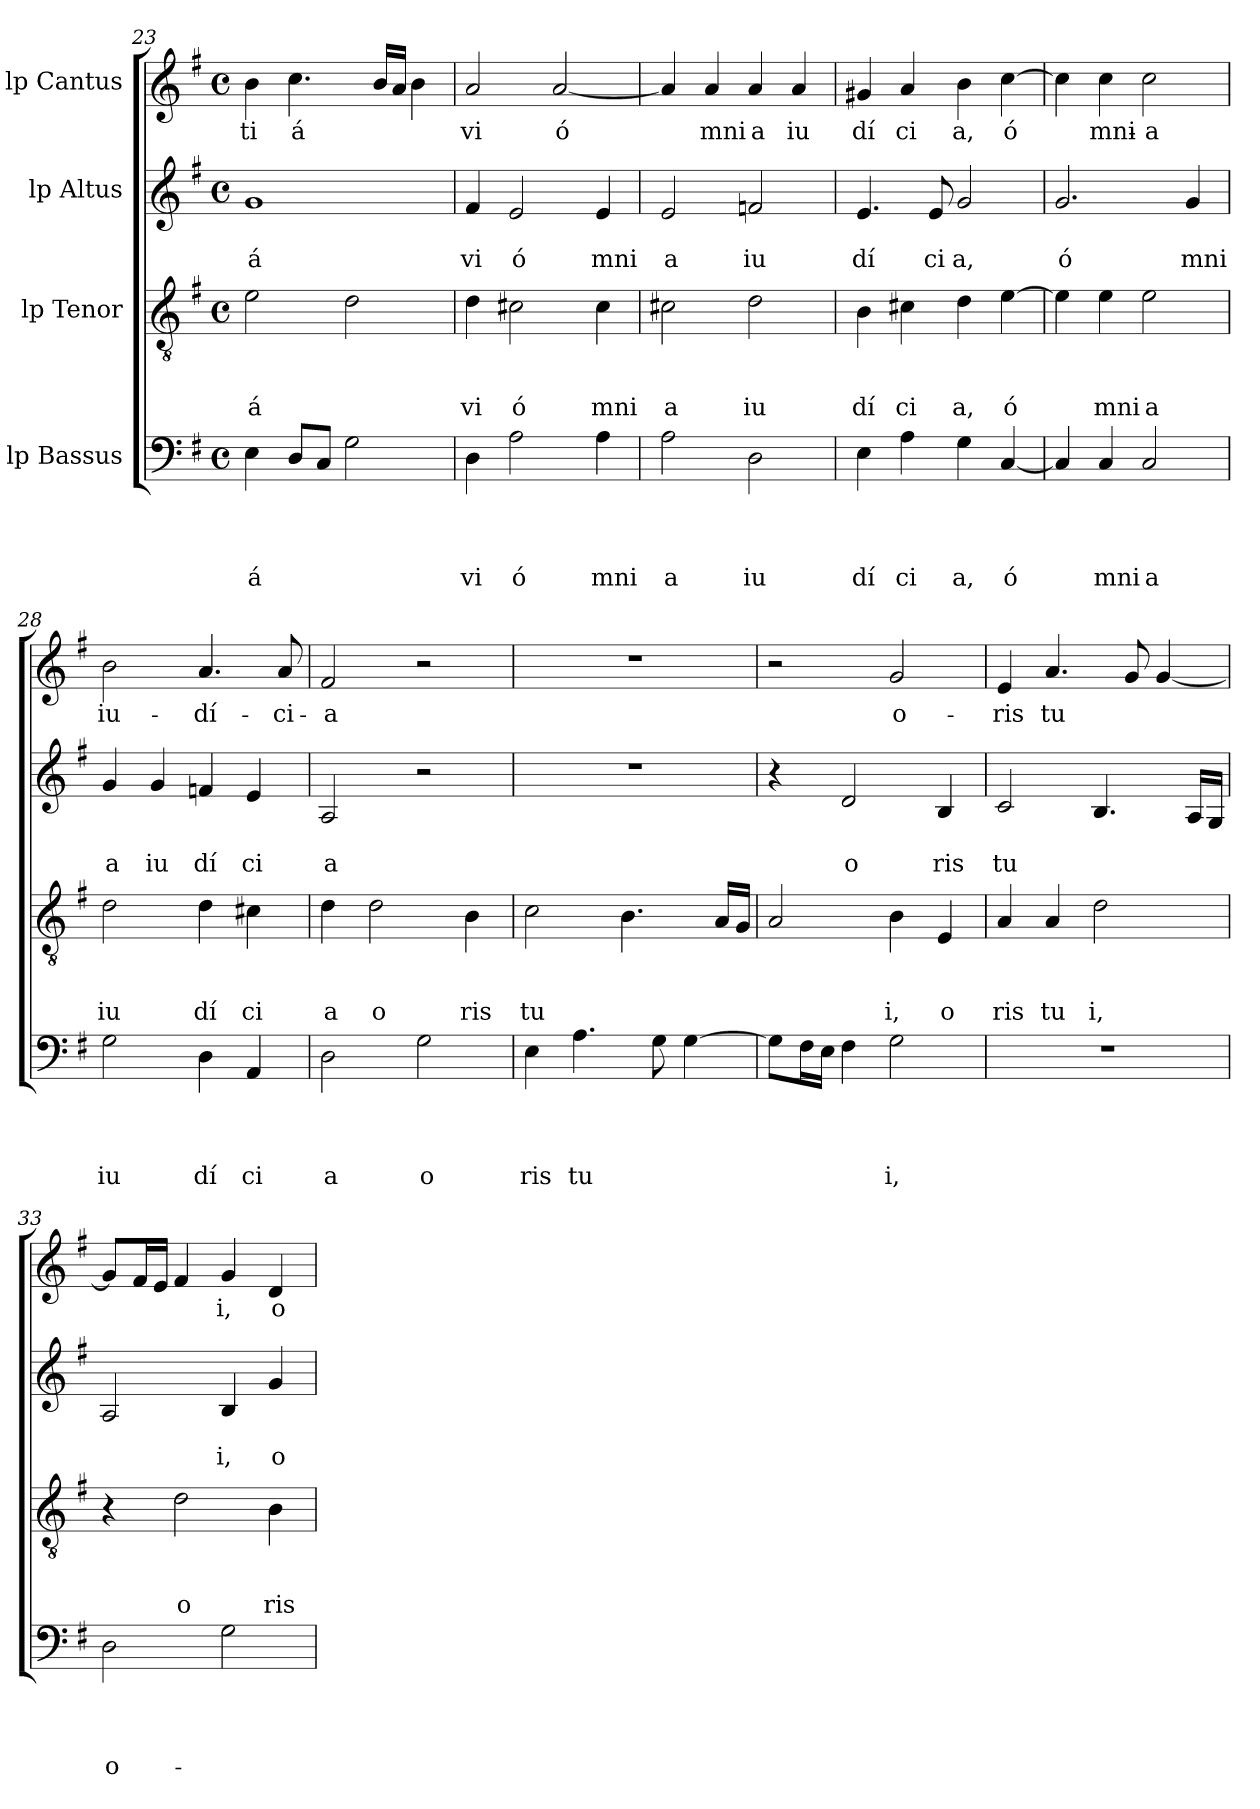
**kern	**text	**text	**text	**text	**kern	**text	**text	**text	**kern	**text	**text	**kern	**text
*part4	*part4	*part4	*part4	*part4	*part3	*part3	*part3	*part3	*part2	*part2	*part2	*part1	*part1
*staff4	*staff4	*staff4	*staff4	*staff4	*staff3	*staff3	*staff3	*staff3	*staff2	*staff2	*staff2	*staff1	*staff1
*I"lp Bassus	*	*	*	*	*I"lp Tenor	*	*	*	*I"lp Altus	*	*	*I"lp Cantus	*
*clefF4	*	*	*	*	*clefGv2	*	*	*	*clefG2	*	*	*clefG2	*
*k[f#]	*	*	*	*	*k[f#]	*	*	*	*k[f#]	*	*	*k[f#]	*
*G:	*	*	*	*	*G:	*	*	*	*G:	*	*	*G:	*
*M4/4	*	*	*	*	*M4/4	*	*	*	*M4/4	*	*	*M4/4	*
*met(c)	*	*	*	*	*met(c)	*	*	*	*met(c)	*	*	*met(c)	*
=23	=23	=23	=23	=23	=23	=23	=23	=23	=23	=23	=23	=23	=23
!	!	!	!	!LO:LY:b	!	!	!	!LO:LY:b	!	!	!LO:LY:b	!	!LO:LY:b
4E\	.	.	.	á	2e\	.	.	á	1g	.	á	4b\	ti
!	!	!	!	!	!	!	!	!	!	!	!	!	!LO:LY:b
8D/L	.	.	.	.	.	.	.	.	.	.	.	4.cc\	á
8C/J	.	.	.	.	.	.	.	.	.	.	.	.	.
2G\	.	.	.	.	2d\	.	.	.	.	.	.	.	.
.	.	.	.	.	.	.	.	.	.	.	.	16b/LL	.
.	.	.	.	.	.	.	.	.	.	.	.	16a/JJ	.
.	.	.	.	.	.	.	.	.	.	.	.	4b\	.
=24	=24	=24	=24	=24	=24	=24	=24	=24	=24	=24	=24	=24	=24
!	!	!	!	!LO:LY:b	!	!	!	!LO:LY:b	!	!	!LO:LY:b	!	!LO:LY:b
4D\	.	.	.	vi	4d\	.	.	vi	4f#/	.	vi	2a/	vi
!	!	!	!	!LO:LY:b	!	!	!	!LO:LY:b	!	!	!LO:LY:b	!	!
2A\	.	.	.	ó	2c#X\	.	.	ó	2e/	.	ó	.	.
!	!	!	!	!	!	!	!	!	!	!	!	!	!LO:LY:b
.	.	.	.	.	.	.	.	.	.	.	.	[<2a/	ó
!	!	!	!	!LO:LY:b	!	!	!	!LO:LY:b	!	!	!LO:LY:b	!	!
4A\	.	.	.	mni	4c#\	.	.	mni	4e/	.	mni	.	.
=25	=25	=25	=25	=25	=25	=25	=25	=25	=25	=25	=25	=25	=25
!	!	!	!	!LO:LY:b	!	!	!	!LO:LY:b	!	!	!LO:LY:b	!	!
2A\	.	.	.	a	2c#X\	.	.	a	2e/	.	a	4a/]	.
!	!	!	!	!	!	!	!	!	!	!	!	!	!LO:LY:b
.	.	.	.	.	.	.	.	.	.	.	.	4a/	mni
!	!	!	!	!LO:LY:b	!	!	!	!LO:LY:b	!	!	!LO:LY:b	!	!LO:LY:b
2D\	.	.	.	iu	2d\	.	.	iu	2fn/	.	iu	4a/	a
!	!	!	!	!	!	!	!	!	!	!	!	!	!LO:LY:b
.	.	.	.	.	.	.	.	.	.	.	.	4a/	iu
=26	=26	=26	=26	=26	=26	=26	=26	=26	=26	=26	=26	=26	=26
!	!	!	!	!LO:LY:b	!	!	!	!LO:LY:b	!	!	!LO:LY:b	!	!LO:LY:b
4E\	.	.	.	dí	4B\	.	.	dí	4.e/	.	dí	4g#X/	dí
!	!	!	!	!LO:LY:b	!	!	!	!LO:LY:b	!	!	!	!	!LO:LY:b
4A\	.	.	.	ci	4c#X\	.	.	ci	.	.	.	4a/	ci
!	!	!	!	!	!	!	!	!	!	!	!LO:LY:b	!	!
.	.	.	.	.	.	.	.	.	8e/	.	ci	.	.
!	!	!	!	!LO:LY:b	!	!	!	!LO:LY:b	!	!	!LO:LY:b	!	!LO:LY:b
4G\	.	.	.	a,	4d\	.	.	a,	2g/	.	a,	4b\	a,
!	!	!	!	!LO:LY:b	!	!	!	!LO:LY:b	!	!	!	!	!LO:LY:b
[<4C/	.	.	.	ó	[<4e\	.	.	ó	.	.	.	[<4cc\	ó
!!LO:LB:g=z
=27	=27	=27	=27	=27	=27	=27	=27	=27	=27	=27	=27	=27	=27
!	!	!	!	!	!	!	!	!	!	!	!LO:LY:b	!	!
4C/]	.	.	.	.	4e\]	.	.	.	2.g/	.	ó	4cc\]	.
!	!	!	!	!LO:LY:b	!	!	!	!LO:LY:b	!	!	!	!	!LO:LY:b
4C/	.	.	.	mni	4e\	.	.	mni	.	.	.	4cc\	mni-
!	!	!	!	!LO:LY:b	!	!	!	!LO:LY:b	!	!	!	!	!LO:LY:b
2C/	.	.	.	a	2e\	.	.	a	.	.	.	2cc\	-a
!	!	!	!	!	!	!	!	!	!	!	!LO:LY:b	!	!
.	.	.	.	.	.	.	.	.	4g/	.	mni	.	.
=28	=28	=28	=28	=28	=28	=28	=28	=28	=28	=28	=28	=28	=28
!	!	!	!	!LO:LY:b	!	!	!	!LO:LY:b	!	!	!LO:LY:b	!	!LO:LY:b
2G\	.	.	.	iu	2d\	.	.	iu	4g/	.	a	2b\	iu-
!	!	!	!	!	!	!	!	!	!	!	!LO:LY:b	!	!
.	.	.	.	.	.	.	.	.	4g/	.	iu	.	.
!	!	!	!	!LO:LY:b	!	!	!	!LO:LY:b	!	!	!LO:LY:b	!	!LO:LY:b
4D\	.	.	.	dí	4d\	.	.	dí	4fn/	.	dí	4.a/	-dí-
!	!	!	!	!LO:LY:b	!	!	!	!LO:LY:b	!	!	!LO:LY:b	!	!
4AA/	.	.	.	ci	4c#X\	.	.	ci	4e/	.	ci	.	.
!	!	!	!	!	!	!	!	!	!	!	!	!	!LO:LY:b
.	.	.	.	.	.	.	.	.	.	.	.	8a/	-ci-
=29	=29	=29	=29	=29	=29	=29	=29	=29	=29	=29	=29	=29	=29
!	!	!	!	!LO:LY:b	!	!	!	!LO:LY:b	!	!	!LO:LY:b	!	!LO:LY:b
2D\	.	.	.	a	4d\	.	.	a	2A/	.	a	2f#/	-a
!	!	!	!	!	!	!	!	!LO:LY:b	!	!	!	!	!
.	.	.	.	.	2d\	.	.	o	.	.	.	.	.
!	!	!	!	!LO:LY:b	!	!	!	!	!	!	!	!	!
2G\	.	.	.	o	.	.	.	.	2r	.	.	2r	.
!	!	!	!	!	!	!	!	!LO:LY:b	!	!	!	!	!
.	.	.	.	.	4B\	.	.	ris	.	.	.	.	.
=30	=30	=30	=30	=30	=30	=30	=30	=30	=30	=30	=30	=30	=30
!	!	!	!	!LO:LY:b	!	!	!	!LO:LY:b	!	!	!	!	!
4E\	.	.	.	ris	2c\	.	.	tu	1r	.	.	1r	.
!	!	!	!	!LO:LY:b	!	!	!	!	!	!	!	!	!
4.A\	.	.	.	tu	.	.	.	.	.	.	.	.	.
.	.	.	.	.	4.B\	.	.	.	.	.	.	.	.
8G\	.	.	.	.	.	.	.	.	.	.	.	.	.
[>4G\	.	.	.	.	.	.	.	.	.	.	.	.	.
.	.	.	.	.	16A/LL	.	.	.	.	.	.	.	.
.	.	.	.	.	16G/JJ	.	.	.	.	.	.	.	.
=31	=31	=31	=31	=31	=31	=31	=31	=31	=31	=31	=31	=31	=31
8G\L]	.	.	.	.	2A/	.	.	.	4r	.	.	2r	.
16F#\L	.	.	.	.	.	.	.	.	.	.	.	.	.
16E\JJ	.	.	.	.	.	.	.	.	.	.	.	.	.
!	!	!	!	!	!	!	!	!	!	!	!LO:LY:b	!	!
4F#\	.	.	.	.	.	.	.	.	2d/	.	o	.	.
!	!	!	!	!LO:LY:b	!	!	!	!LO:LY:b	!	!	!	!	!LO:LY:b
2G\	.	.	.	i,	4B\	.	.	i,	.	.	.	2g/	o-
!	!	!	!	!	!	!	!	!LO:LY:b	!	!	!LO:LY:b	!	!
.	.	.	.	.	4E/	.	.	o	4B/	.	ris	.	.
!!LO:LB:g=z
=32	=32	=32	=32	=32	=32	=32	=32	=32	=32	=32	=32	=32	=32
!	!	!	!	!	!	!	!	!LO:LY:b	!	!	!LO:LY:b	!	!LO:LY:b
1r	.	.	.	.	4A/	.	.	ris	2c/	.	tu	4e/	-ris
!	!	!	!	!	!	!	!	!LO:LY:b	!	!	!	!	!LO:LY:b
.	.	.	.	.	4A/	.	.	tu	.	.	.	4.a/	tu
!	!	!	!	!	!	!	!	!LO:LY:b	!	!	!	!	!
.	.	.	.	.	2d\	.	.	i,	4.B/	.	.	.	.
.	.	.	.	.	.	.	.	.	.	.	.	8g/	.
.	.	.	.	.	.	.	.	.	.	.	.	[<4g/	.
.	.	.	.	.	.	.	.	.	16A/LL	.	.	.	.
.	.	.	.	.	.	.	.	.	16G/JJ	.	.	.	.
=33	=33	=33	=33	=33	=33	=33	=33	=33	=33	=33	=33	=33	=33
!	!	!	!	!LO:LY:b	!	!	!	!	!	!	!	!	!
2D\	.	.	.	o-	4r	.	.	.	2A/	.	.	8g/L]	.
.	.	.	.	.	.	.	.	.	.	.	.	16f#/L	.
.	.	.	.	.	.	.	.	.	.	.	.	16e/JJ	.
!	!	!	!	!	!	!	!	!LO:LY:b	!	!	!	!	!
.	.	.	.	.	2d\	.	.	o	.	.	.	4f#/	.
!	!	!	!	!	!	!	!	!	!	!	!LO:LY:b	!	!LO:LY:b
2G\	.	.	.	.	.	.	.	.	4B/	.	i,	4g/	i,
!	!	!	!	!	!	!	!	!LO:LY:b	!	!	!LO:LY:b	!	!LO:LY:b
.	.	.	.	.	4B\	.	.	ris	4g/	.	o	4d/	o
=	=	=	=	=	=	=	=	=	=	=	=	=	=
*-	*-	*-	*-	*-	*-	*-	*-	*-	*-	*-	*-	*-	*-
